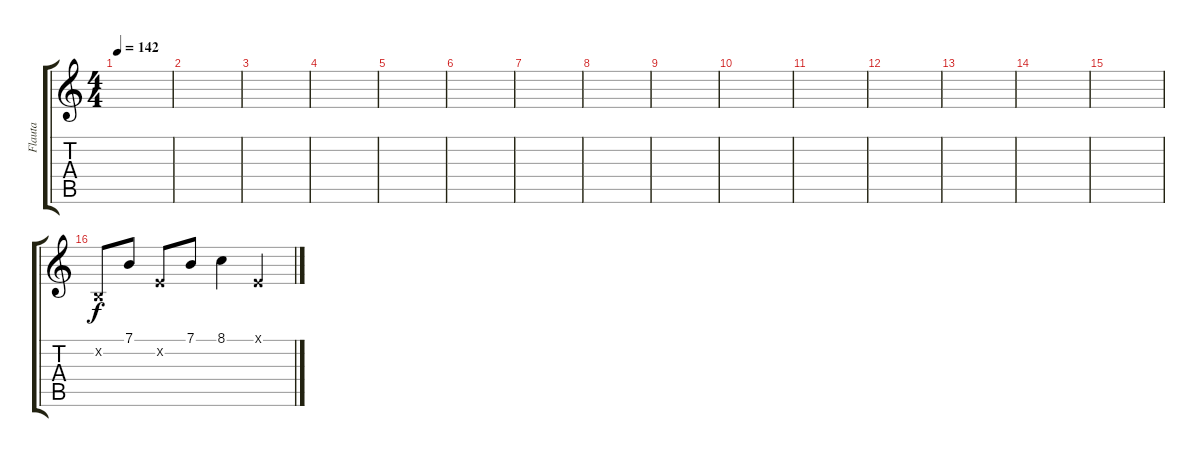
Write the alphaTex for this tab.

\track ("Flauta" "Flauta") {instrument flute}
\staff {score tabs}
\tuning (E4 B3 G3 D3 A2 E2) {hide}
\ts (4 4)
\tempo 142
\clef g2
\ks c
|
|
|
|
|
|
|
|
|
|
|
|
|
|
|
0.2{x}.8 7.1.8 5.2{x}.8 7.1.8 8.1.4 0.1{x}.4
